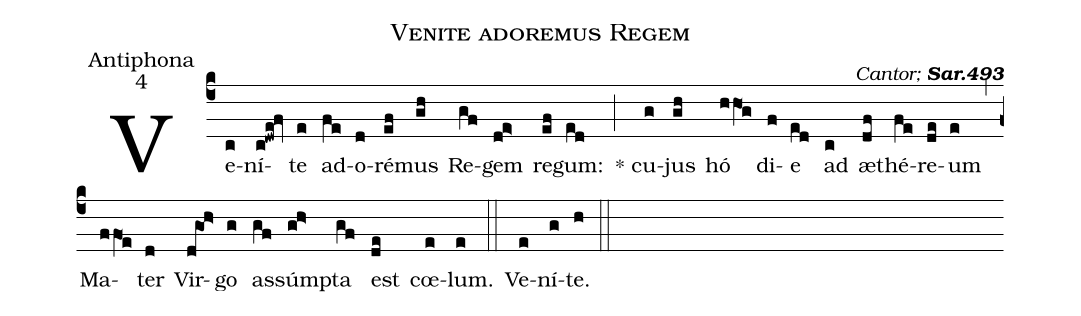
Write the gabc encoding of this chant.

name:Venite adoremus Regem;
office-part:Antiphona;
mode:4;
commentary: {\itshape\mdseries Cantor;\/} {\bfseries Sar.493};
%%
(c4) Ve(c)ní(c!dwe!fv)te(e) ad(fe)o(d)ré(ef)mus(gh) Re(gf)gem(de>) re(ef)gum:(ed) (;)
<sp>*</sp> cu(g)jus(gh) hó(hhO1g) di(f)e(ed) ad(c) æ(df)thé(fe)re(de)um(e) (,)
Ma(ffO1e)ter(d) Vir(dgO1h>)go(g) as(gf)súm(gh>)pta(gf) est(de) cœ(e)lum.(e) (::)
Ve(e)ní(g)te.(h) (::)
